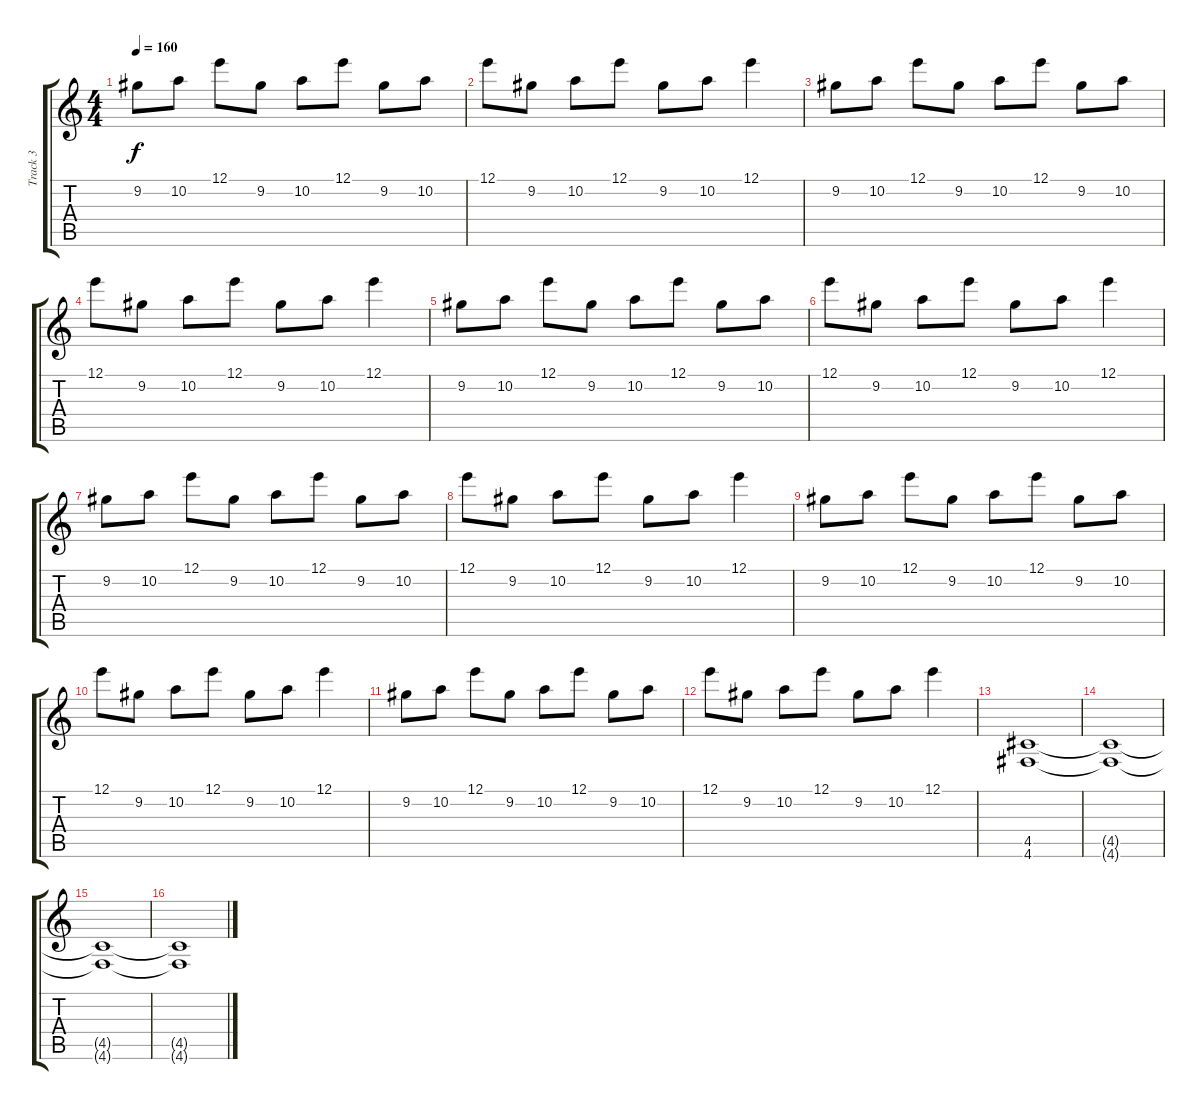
\track ("Track 3" "Track 3") {instrument distortionguitar}
\staff {score tabs}
\tuning (E4 B3 G3 D3 A2 D2) {hide}
\ts (4 4)
\tempo 160
\clef g2
\ks c
9.2.8{dy f} 10.2.8 12.1.8 9.2.8 10.2.8 12.1.8 9.2.8 10.2.8 |
12.1.8 9.2.8 10.2.8 12.1.8 9.2.8 10.2.8 12.1.4 |
9.2.8 10.2.8 12.1.8 9.2.8 10.2.8 12.1.8 9.2.8 10.2.8 |
12.1.8 9.2.8 10.2.8 12.1.8 9.2.8 10.2.8 12.1.4 |
9.2.8 10.2.8 12.1.8 9.2.8 10.2.8 12.1.8 9.2.8 10.2.8 |
12.1.8 9.2.8 10.2.8 12.1.8 9.2.8 10.2.8 12.1.4 |
9.2.8 10.2.8 12.1.8 9.2.8 10.2.8 12.1.8 9.2.8 10.2.8 |
12.1.8 9.2.8 10.2.8 12.1.8 9.2.8 10.2.8 12.1.4 |
9.2.8 10.2.8 12.1.8 9.2.8 10.2.8 12.1.8 9.2.8 10.2.8 |
12.1.8 9.2.8 10.2.8 12.1.8 9.2.8 10.2.8 12.1.4 |
9.2.8 10.2.8 12.1.8 9.2.8 10.2.8 12.1.8 9.2.8 10.2.8 |
12.1.8 9.2.8 10.2.8 12.1.8 9.2.8 10.2.8 12.1.4 |
(4.5 4.6).1 |
(4.5{t} 4.6{t}).1 |
(4.5{t} 4.6{t}).1 |
(4.5{t} 4.6{t}).1
